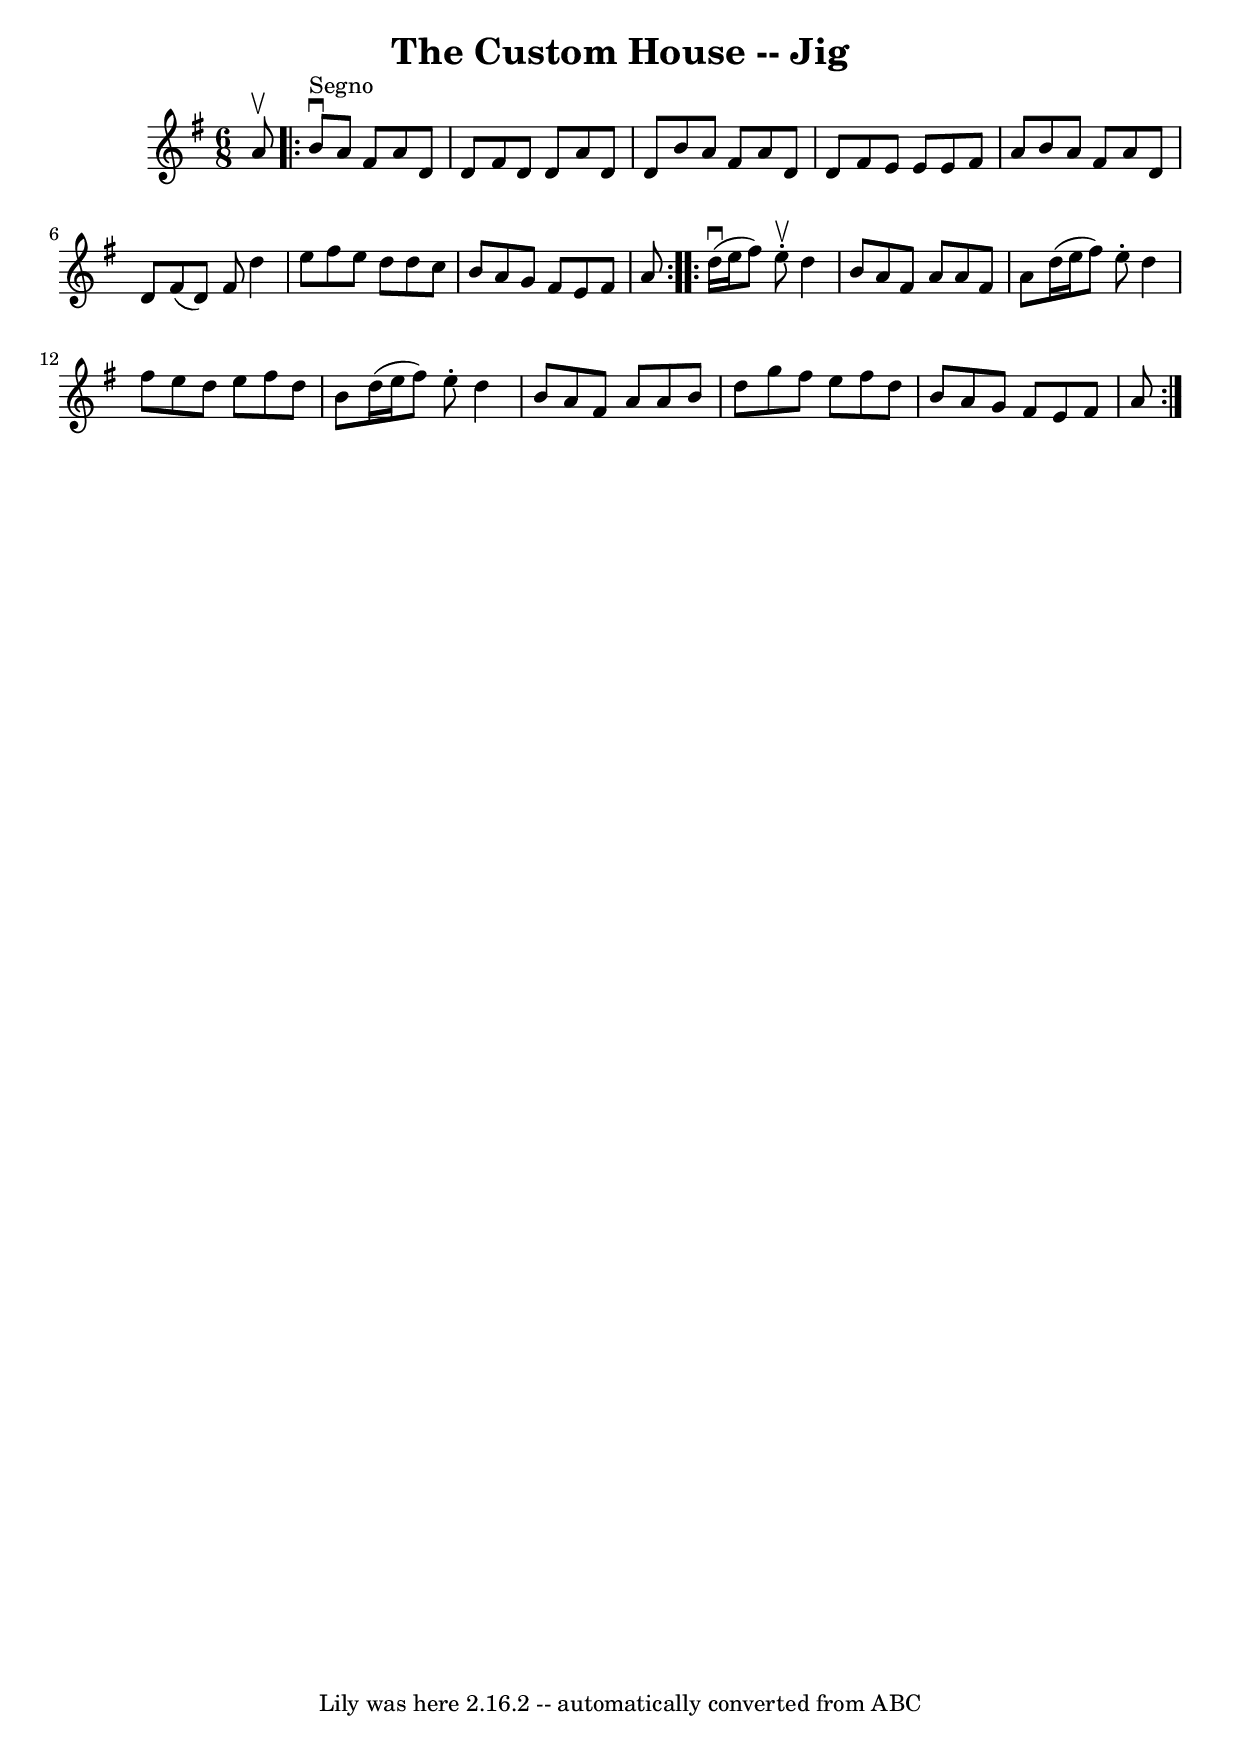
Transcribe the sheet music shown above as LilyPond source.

\version "2.7.40"
\include "Mammoth.ily"
\header {
	%% book = "Ryan's Mammoth Collection"
	crossRefNumber = "1"
	footnotes = ""
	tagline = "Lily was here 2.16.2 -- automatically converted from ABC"
	title = "The Custom House -- Jig"
}
voicedefault =  {


\time 6/8 %  one sharp in the book
 
\key d \mixolydian a'8^\upbow   \repeat volta 2 { b'8^"Segno"^\downbow   
a'8 fis'8 a'8 d'8 d'8  |
 fis'8 d'8 d'8 a'8 d'8 
 d'8  |
 b'8 a'8 fis'8 a'8 d'8 d'8  |
 fis'8   
 e'8 e'8 e'8 fis'8 a'8  |
 b'8 a'8 fis'8 a'8    
d'8 d'8  |
 fis'8 (d'8) fis'8 d''4 e''8  |
   
fis''8 e''8 d''8 d''8 c''8 b'8  |
 a'8 g'8 fis'8   
 e'8 fis'8 a'8    }     \repeat volta 2 { d''16^\downbow(e''16    
fis''8) e''8^\upbow-. d''4 b'8  |
 a'8 fis'8 a'8    
a'8 fis'8 a'8  |
 d''16 (e''16 fis''8) e''8 -. d''4  
 fis''8  |
 e''8 d''8 e''8 fis''8 d''8 b'8  |
    
 d''16 (e''16 fis''8) e''8 -. d''4 b'8  |
 a'8 fis'8 
 a'8 a'8 b'8 d''8  |
 g''8 fis''8 e''8 fis''8    
d''8 b'8  |
 a'8 g'8 fis'8 e'8 fis'8 a'8      }   
}

\score{
    <<

	\context Staff="default"
	{
	    \voicedefault 
	}

    >>
	\layout {
	}
	\midi {}
}
